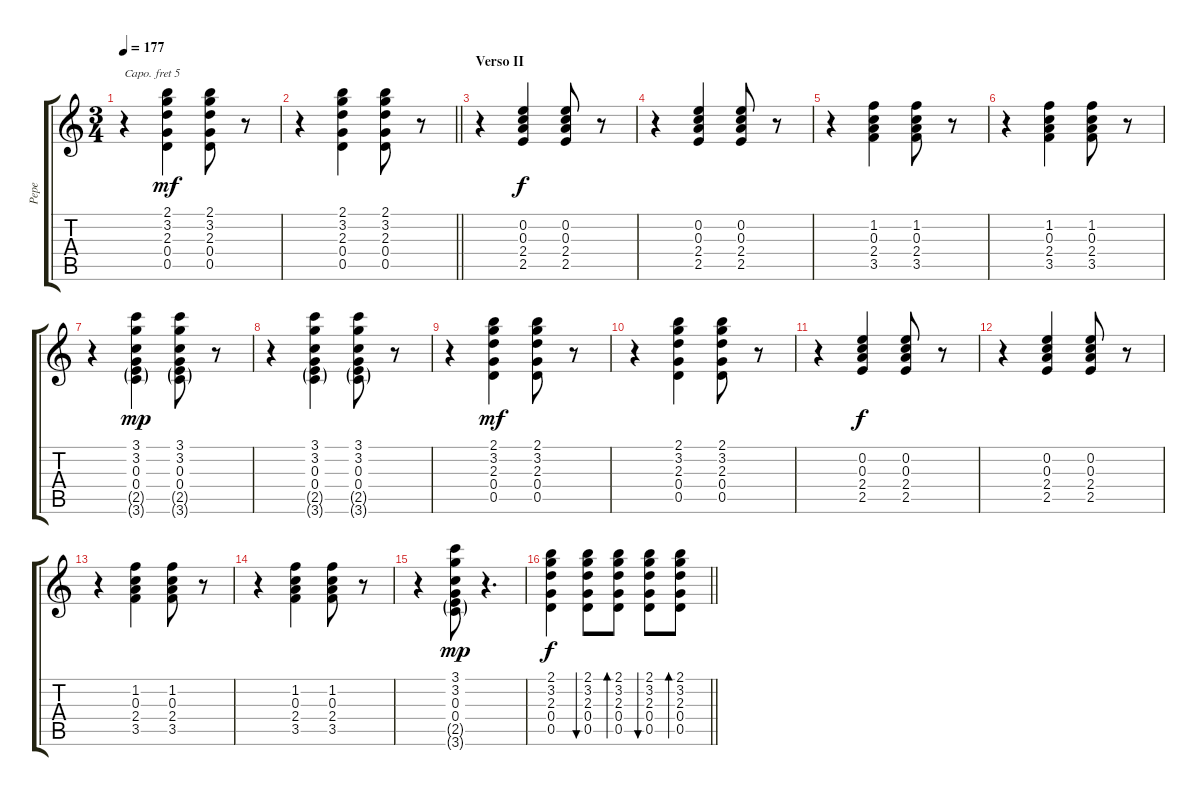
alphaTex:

\track ("Pepe" "Pepe") {instrument acousticguitarsteel}
\staff {score tabs}
\capo 5
\tuning (E4 B3 G3 D3 A2 E2) {hide}
\ts (3 4)
\tempo 177
\clef g2
\ks c
r.4{dy mp} (2.1 3.2 2.3 0.4 0.5).4{dy mf} (2.1 3.2 2.3 0.4 0.5).8 r.8 |
\barLineRight lightlight
r.4 (2.1 3.2 2.3 0.4 0.5).4 (2.1 3.2 2.3 0.4 0.5).8 r.8 |
\section ("" "Verso II")
r.4 (0.2 0.3 2.4 2.5).4{dy f} (0.2 0.3 2.4 2.5).8 r.8 |
r.4 (0.2 0.3 2.4 2.5).4 (0.2 0.3 2.4 2.5).8 r.8 |
r.4 (1.2 0.3 2.4 3.5).4 (1.2 0.3 2.4 3.5).8 r.8 |
r.4 (1.2 0.3 2.4 3.5).4 (1.2 0.3 2.4 3.5).8 r.8 |
r.4 (3.1 3.2 0.3 0.4 2.5{g} 3.6{g}).4{dy mp} (3.1 3.2 0.3 0.4 2.5{g} 3.6{g}).8 r.8 |
r.4 (3.1 3.2 0.3 0.4 2.5{g} 3.6{g}).4 (3.1 3.2 0.3 0.4 2.5{g} 3.6{g}).8 r.8 |
r.4 (2.1 3.2 2.3 0.4 0.5).4{dy mf} (2.1 3.2 2.3 0.4 0.5).8 r.8 |
r.4 (2.1 3.2 2.3 0.4 0.5).4 (2.1 3.2 2.3 0.4 0.5).8 r.8 |
r.4 (0.2 0.3 2.4 2.5).4{dy f} (0.2 0.3 2.4 2.5).8 r.8 |
r.4 (0.2 0.3 2.4 2.5).4 (0.2 0.3 2.4 2.5).8 r.8 |
r.4 (1.2 0.3 2.4 3.5).4 (1.2 0.3 2.4 3.5).8 r.8 |
r.4 (1.2 0.3 2.4 3.5).4 (1.2 0.3 2.4 3.5).8 r.8 |
r.4 (3.1 3.2 0.3 0.4 2.5{g} 3.6{g}).8{dy mp} r.4{d} |
\barLineRight lightlight
(2.1 3.2 2.3 0.4 0.5).4{dy f} (2.1 3.2 2.3 0.4 0.5).8{bu 30} (2.1 3.2 2.3 0.4 0.5).8{bd 30} (2.1 3.2 2.3 0.4 0.5).8{bu 30} (2.1 3.2 2.3 0.4 0.5).8{bd 30}
